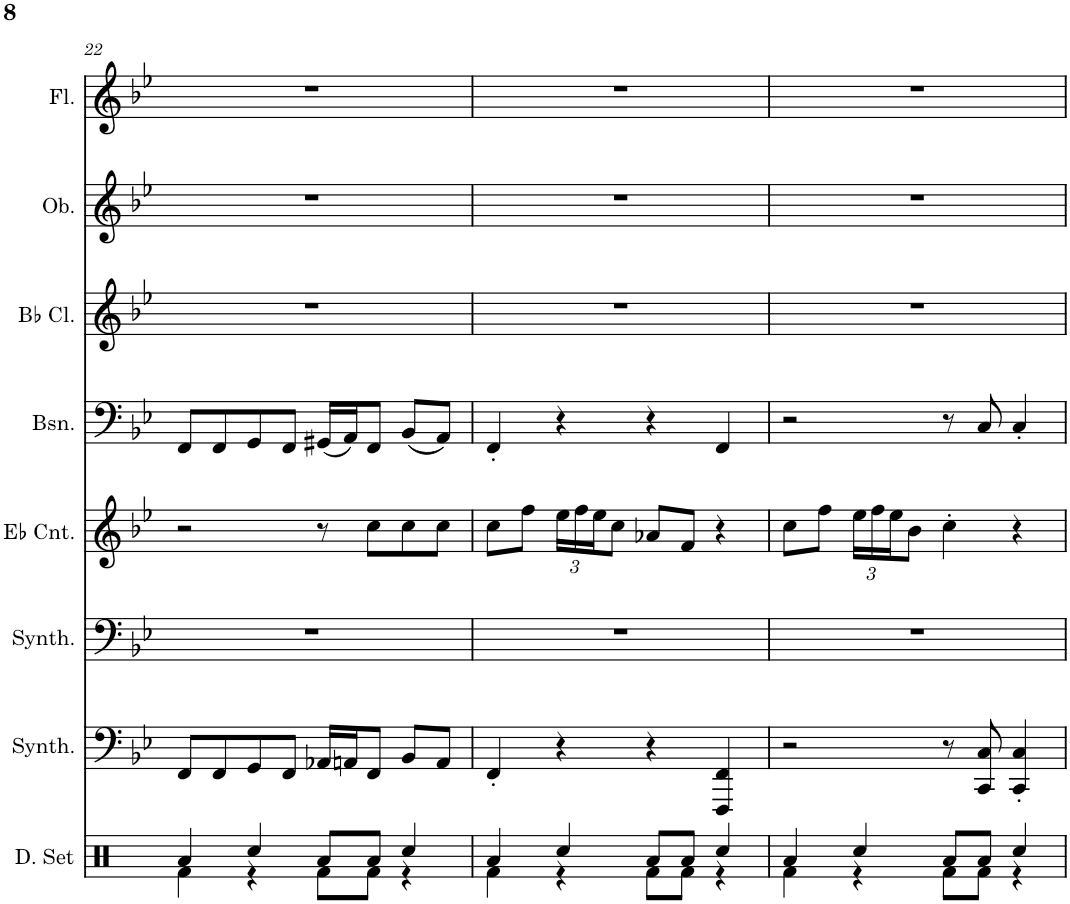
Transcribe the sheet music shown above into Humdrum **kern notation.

**kern	**kern	**kern	**kern	**kern	**kern	**kern	**kern
*part8	*part7	*part6	*part5	*part4	*part3	*part2	*part1
*staff8	*staff7	*staff6	*staff5	*staff4	*staff3	*staff2	*staff1
*I"Drumset, Percussion	*I"Bass Synthesizer, Synth Bass	*I"Brass Synthesizer, Brass Accomp.	*I"Eb Cornet, Trumpet	*I"Bassoon	*I"Bb Clarinet	*I"Oboe	*I"Flute
*I'D. Set	*I'Synth.	*I'Synth.	*I'Eb Cnt.	*I'Bsn.	*I'Bb Cl.	*I'Ob.	*I'Fl.
!!LO:PB:g=z
*clefX	*clefF4	*clefF4	*clefG2	*clefF4	*clefG2	*clefG2	*clefG2
*	*	*	*ITrd1c2	*	*ITrd1c2	*	*
*k[]	*k[b-e-]	*k[b-e-]	*k[b-e-]	*k[b-e-]	*k[b-e-]	*k[b-e-]	*k[b-e-]
*M4/4	*M4/4	*M4/4	*M4/4	*M4/4	*M4/4	*M4/4	*M4/4
=22	=22	=22	=22	=22	=22	=22	=22
*^	*	*	*	*	*	*	*
4Ra/	4Rf\	8FF/L	1r	2r	8FF/L	1r	1r	1r
.	.	8FF/	.	.	8FF/	.	.	.
4Rcc/	4r	8GG/	.	.	8GG/	.	.	.
.	.	8FF/J	.	.	8FF/J	.	.	.
8Ra/L	8Rf\L	16AA-X/LL	.	8r	(16GG#X/LL	.	.	.
.	.	16AAn/J	.	.	16AA/J)	.	.	.
8Ra/J	8Rf\J	8FF/J	.	8cc\L	8FF/J	.	.	.
4Rcc/	4r	8BB-/L	.	8cc\	(8BB-/L	.	.	.
.	.	8AA/J	.	8cc\J	8AA/J)	.	.	.
=23	=23	=23	=23	=23	=23	=23	=23	=23
4Ra/	4Rf\	4FF'/	1r	8cc\L	4FF'/	1r	1r	1r
.	.	.	.	8ff\J	.	.	.	.
*	*	*	*	*Xbrackettup	*	*	*	*
4Rcc/	4r	4r	.	24ee-\LL	4r	.	.	.
.	.	.	.	24ff\	.	.	.	.
.	.	.	.	24ee-\J	.	.	.	.
.	.	.	.	8cc\J	.	.	.	.
8Ra/L	8Rf\L	4r	.	8a-X/L	4r	.	.	.
8Ra/J	8Rf\J	.	.	8f/J	.	.	.	.
4Rcc/	4r	4FFF/ 4FF/	.	4r	4FF/	.	.	.
=24	=24	=24	=24	=24	=24	=24	=24	=24
4Ra/	4Rf\	2r	1r	8cc\L	2r	1r	1r	1r
.	.	.	.	8ff\J	.	.	.	.
4Rcc/	4r	.	.	24ee-\LL	.	.	.	.
.	.	.	.	24ff\	.	.	.	.
.	.	.	.	24ee-\J	.	.	.	.
.	.	.	.	8b-\J	.	.	.	.
8Ra/L	8Rf\L	8r	.	4cc'\	8r	.	.	.
8Ra/J	8Rf\J	8CC/ 8C/	.	.	8C/	.	.	.
4Rcc/	4r	4CC/' 4C/'	.	4r	4C'/	.	.	.
*v	*v	*	*	*	*	*	*	*
=	=	=	=	=	=	=	=
*-	*-	*-	*-	*-	*-	*-	*-
